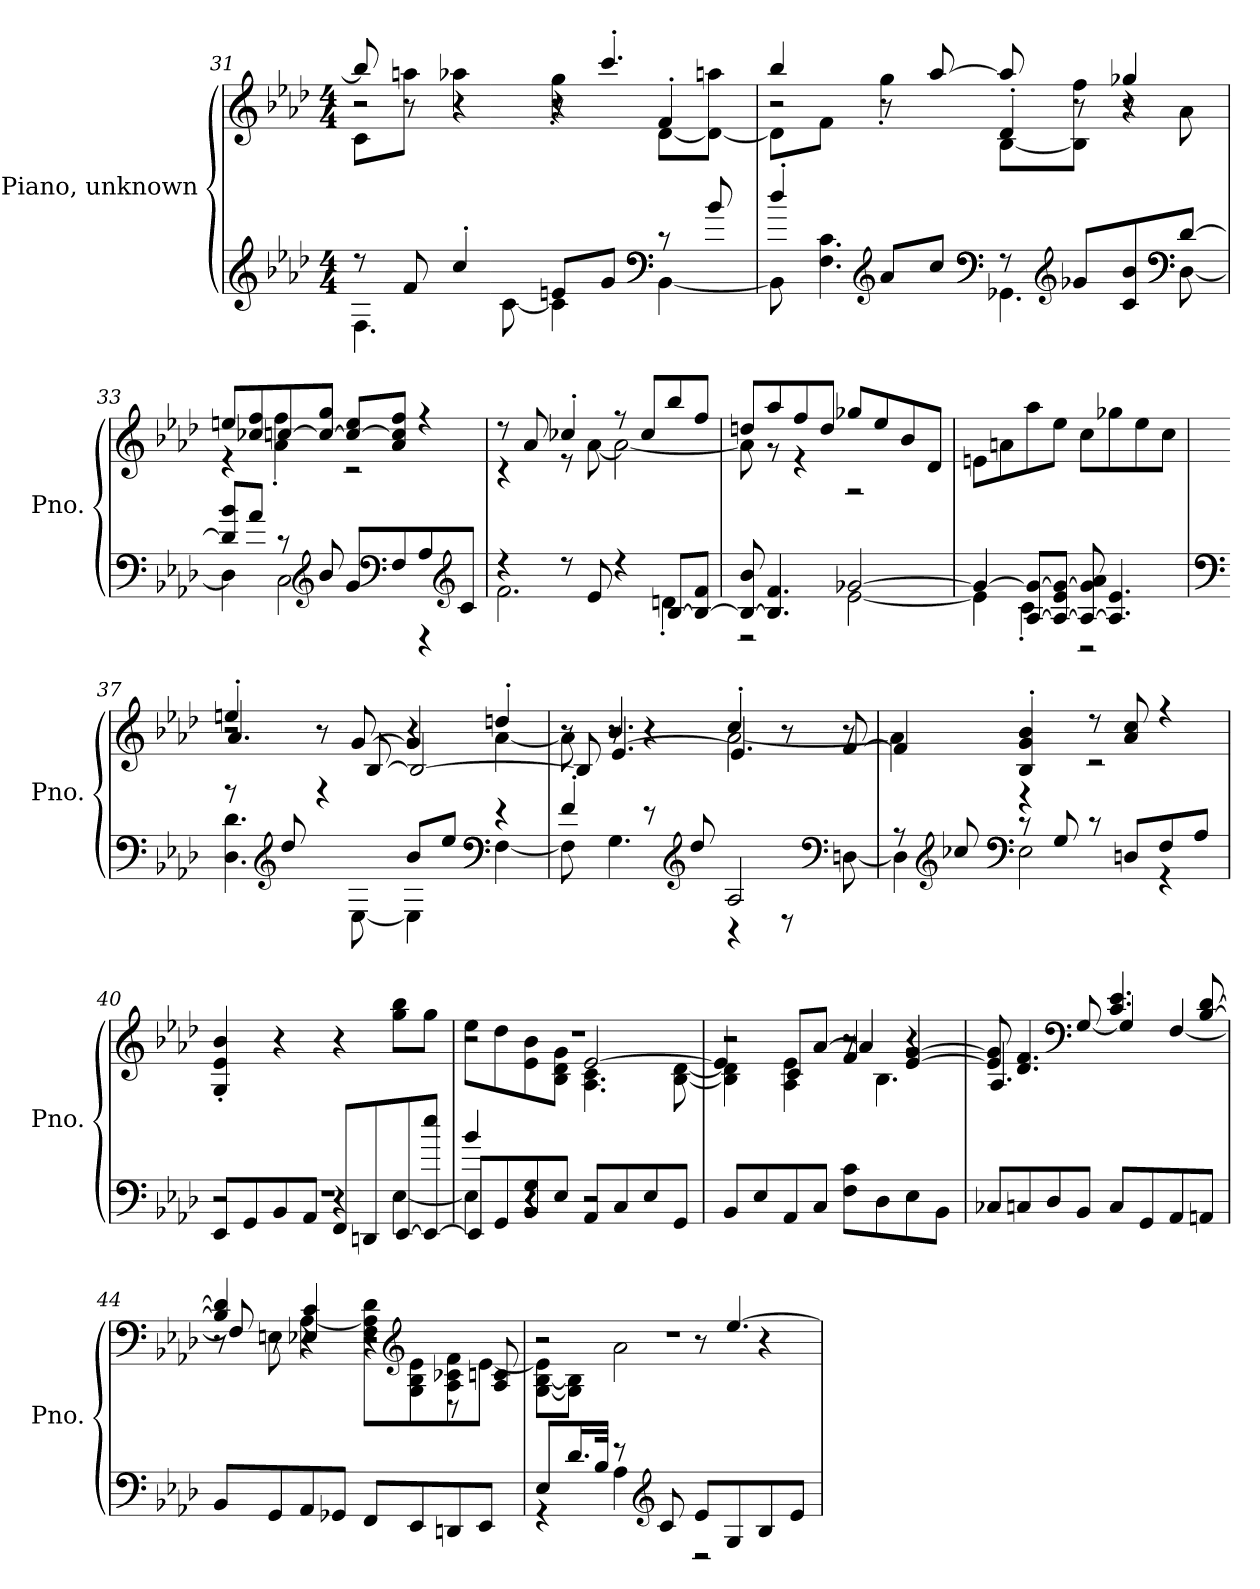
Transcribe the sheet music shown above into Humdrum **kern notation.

**kern	**kern
*part1	*part1
*staff2	*staff1
*I"Piano, unknown	*
*I'Pno.	*
!!LO:LB:g=z
*clefG2	*clefG2
*k[b-e-a-d-]	*k[b-e-a-d-]
*M4/4	*M4/4
=31	=31
*^	*^
*	*	*	*^
8r	4.F\	8bb-/]	8c\L	2r
8f/	.	8r	8aan\J	.
4cc'/	.	4r	4aa-X\	.
.	[8c\	.	.	.
8en/L	4c\]	8r	4gg'\	4r
8g/J	.	4.ccc'/	.	.
*clefF4	*	*	*	*
8r	[4BB-\	.	[8d-\L	4f'/
8b-/	.	.	8d-\_ 8aan\J	.
=32	=32	=32	=32	=32
4dd-'/	8BB-\]	4bb-/	8d-\L]	2r
.	4.F\ 4.c\	.	8f\J	.
*clefG2	*	*	*	*
8a-/L	.	8r	4gg'\	.
8cc/J	.	[8aa-/	.	.
*clefF4	*	*	*	*
8r	4.GG-X\	8aa-/]	[8B-\L	4d-'/
*clefG2	*	*	*	*
8g-X/L	.	8r	8B-\] 8ff\J	.
8c/ 8b-/	.	4gg-X/	8r	4r
*clefF4	*	*	*	*
[8d-/J	[8D-\	.	8a-\	.
*	*	*	*v	*v
!!LO:LB:g=z
=33	=33	=33	=33
8d-/] 8b-/L	4D-\]	8een/L	4r
8a-/J	.	8cc-X/ 8ff/	.
8r	2C\	[8ccn/	4a-\' 4ff\'
*clefG2	*	*	*
8b-/	.	8cc/_ 8gg/J	.
8g/L	.	8cc/_ 8ee/L	2r
*clefF4	*	*	*
8F/	.	8a-/ 8cc/] 8ff/J	.
8A-/	4r	4r	.
*clefG2	*	*	*
8c/J	.	.	.
=34	=34	=34	=34
4r	2.f\	8r	4r
.	.	8a-/	.
8r	.	4cc-X'/	8r
8e-/	.	.	[8a-\
4r	.	8r	2a-\_
.	.	8cc-/L	.
[8B-/L	4dn'\	8bb-/	.
8B-/_ 8f/J	.	8ff/J	.
=35	=35	=35	=35
8B-/_ 8b-/	2r	8ddn/L	8a-\]
4.B-/] 4.f/	.	8aa-/	8r
.	.	8ff/	4r
.	.	8dd/J	.
[2g-X/	[2e-\	8gg-X/L	2r
.	.	8ee-/	.
.	.	8b-/	.
.	.	8d-/J	.
*	*	*v	*v
!!LO:LB:g=z
=36	=36	=36
4g-/_	4e-\]	8en\L
.	.	8an\
[8A-/ 8g-/_L	4c'\	8aa-\
8A-/_ 8e-/ 8g-/_J	.	8ee-\J
8A-/_ 8g-/] 8a-/	2r	8cc\L
4.A-/] 4.e-/	.	8gg-X\
.	.	8ee-\
.	.	8cc\J
=37	=37	=37
*clefF4	*	*
*	*	*^
*	*	*	*^
8r	4.D-\ 4.d-\	4een'/	2r	4.a-/
*clefG2	*	*	*	*
8dd-/	.	.	.	.
4r	.	8r	.	.
.	[8E-\	[8g/	.	[8B-/
8b-/L	4E-\]	4g/]	4r	2B-/_
8ee-/J	.	.	.	.
*clefF4	*	*	*	*
4r	[4F\	4ddn'/	[4a-\	.
=38	=38	=38	=38	=38
4f'/	8F\]	8r	8a-\]	8B-/]
.	4.G\	4.b-/	8r	[4.e-/
8r	.	.	4r	.
*clefG2	*	*	*	*
8dd-/	.	.	.	.
2A-/	4r	4cc'/	[2a-\	4.e-/]
.	8r	8r	.	.
*clefF4	*	*	*	*
.	[8Dn\	[8f/	.	8r
*	*	*	*v	*v
!!LO:LB:g=z
=39	=39	=39	=39
8r	4D\]	4f/]	4a-\]
*clefG2	*	*	*
8cc-X/	.	.	.
*clefF4	*	*	*
8r	2E-\	4B-/' 4g/' 4b-/'	4r
8G/	.	.	.
8r	.	8r	2r
8Dn/L	.	8a-/ 8cc/	.
8F/	4r	4r	.
8A-/J	.	.	.
*	*	*v	*v
=40	=40	=40
*	*^	*
1r	2r	8EE-/L	4G/' 4e-/' 4b-/'
.	.	8GG/	.
.	.	8BB-/	4r
.	.	8AA-/J	.
.	4r	8FF/L	4r
.	.	8DDn/	.
.	[4E-\	[8EE-/	8gg\ 8bb-\L
.	.	8EE-/_ 8ee-/J	8gg\J
=41	=41	=41	=41
*	*	*	*^
*	*	*	*	*^
4b-/	4E-\]	8EE-/L]	1r	8ee-\L	2r
.	.	8GG/	.	8dd-\	.
4r	4r	8BB-/ 8G/	.	8e-\ 8b-\	.
.	.	8E-/J	.	8B-\ 8d-\ 8g\J	.
2r	2r	8AA-/L	.	4.A-\ 4.c\	[2e-/
.	.	8C/	.	.	.
.	.	8E-/	.	.	.
.	.	8GG/J	.	[8B-\ [8d-\	.
*v	*v	*v	*	*	*
!!LO:PB:g=z
=42	=42	=42	=42
*	*	*	*^
8BB-/L	2r	4B-\] 4d-\]	4e-/]	2r
8E-/	.	.	.	.
8AA-/	.	4A-\ 4e-\	8c/L	.
8C/J	.	.	[8a-/J	.
8F\ 8c\L	4f/	2r	4a-/]	8r
8D-\	.	.	.	4.B-\
8E-\	[4e-/ [4g/	.	4r	.
8BB-\J	.	.	.	.
*	*	*v	*v	*v
=43	=43	=43
8C-X/L	8e-/] 8g/]	4.A-/
8Cn/	4.d-/ 4.f/	.
8D-/	.	.
*	*clefF4	*
8BB-/J	.	[8G/
8C/L	4.c/ 4.e-/	4G/]
8GG/	.	.
8AA-/	.	[4F/
8AAn/J	[8B-/ [8d-/	.
=44	=44	=44
*	*	*^
8BB-/L	4B-/] 4d-/]	8r	8F/]
8GG/	.	8En\	8r
8AA-/	4r	[4A-\	4E-X/ 4c/
8GG-X/J	.	.	.
8FF/L	2r	8F\ 8A-\] 8d-\L	4r
*	*clefG2	*	*
8EE-/	.	8G\ 8B-\ 8e-\	.
8DDn/	.	8A-\ 8c-X\ 8f\	8r
8EE-/J	.	[8e-\J	8A-/ 8cn/
!!LO:LB:g=z	!!	!!
=45	=45	=45	=45
*^	*	*	*
8E-/L	4r	1r	[8G\ [8B-\ 8e-\]L	2r
16.d-/L	.	.	8G\] 8B-\]J	.
32B-/JJk	.	.	.	.
8r	4A-\	.	2a-\	.
*clefG2	*	*	*	*
8c/	.	.	.	.
8e-/L	2r	.	.	8r
8G/	.	.	.	[4.ee-/
8B-/	.	.	4r	.
8e-/J	.	.	.	.
*v	*v	*	*	*
*	*v	*v	*v
=	=
*-	*-
